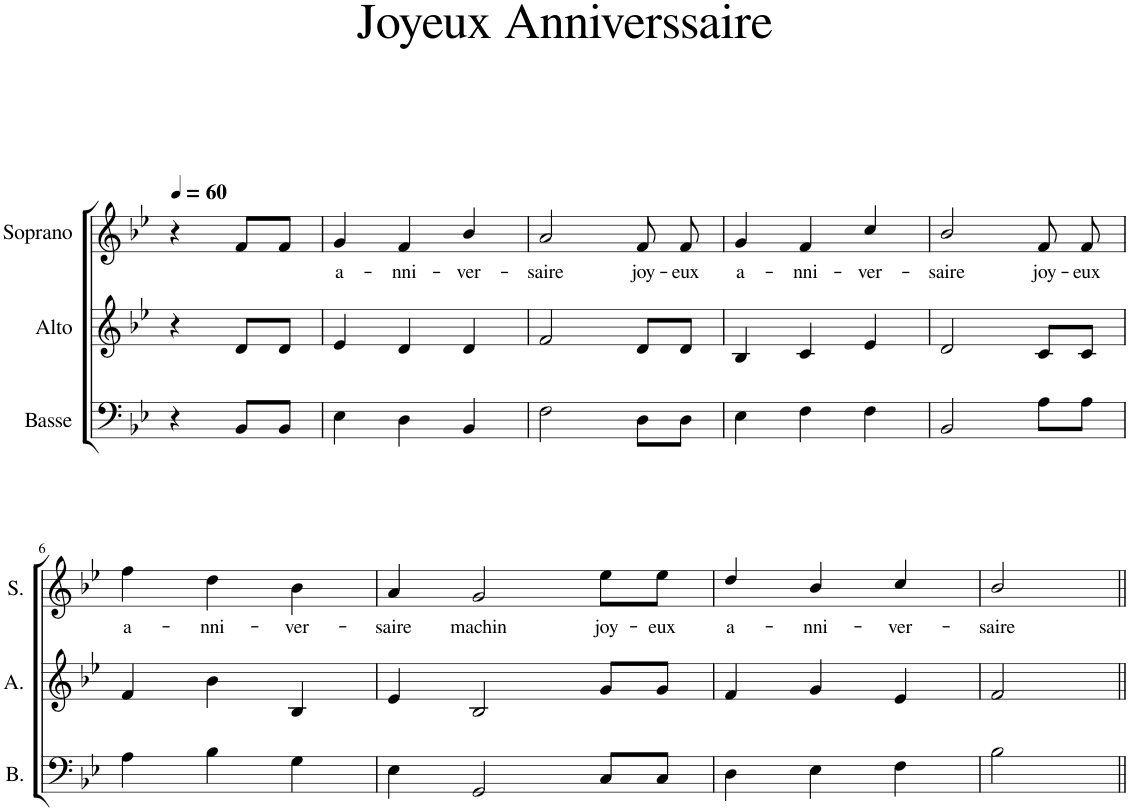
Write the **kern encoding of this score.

**kern	**kern	**kern	**text
*part3	*part2	*part1	*part1
*staff3	*staff2	*staff1	*staff1
*I"Basse	*I"Alto	*I"Soprano	*
*I'B.	*I'A.	*I'S.	*
*clefF4	*clefG2	*clefG2	*
*k[b-e-]	*k[b-e-]	*k[b-e-]	*
=1	=1	=1	=1
4r	4r	4r	.
8BB-/L	8d/L	8f/L	.
8BB-/J	8d/J	8f/J	.
=2	=2	=2	=2
!	!	!	!LO:LY:b
4E-\	4e-/	4g/	a-
!	!	!	!LO:LY:b
4D\	4d/	4f/	-nni-
!	!	!	!LO:LY:b
4BB-/	4d/	4b-/	-ver-
=3	=3	=3	=3
!	!	!	!LO:LY:b
2F\	2f/	2a/	-saire
!	!	!	!LO:LY:b
8D\L	8d/L	8f/	joy-
!	!	!	!LO:LY:b
8D\J	8d/J	8f/	-eux
=4	=4	=4	=4
!	!	!	!LO:LY:b
4E-\	4B-/	4g/	a-
!	!	!	!LO:LY:b
4F\	4c/	4f/	-nni-
!	!	!	!LO:LY:b
4F\	4e-/	4cc/	-ver-
=5	=5	=5	=5
!	!	!	!LO:LY:b
2BB-/	2d/	2b-/	-saire
!	!	!	!LO:LY:b
8A\L	8c/L	8f/	joy-
!	!	!	!LO:LY:b
8A\J	8c/J	8f/	-eux
!!LO:LB:g=z
=6	=6	=6	=6
!	!	!	!LO:LY:b
4A\	4f/	4ff\	a-
!	!	!	!LO:LY:b
4B-\	4b-\	4dd\	-nni-
!	!	!	!LO:LY:b
4G\	4B-/	4b-\	-ver-
=7	=7	=7	=7
!	!	!	!LO:LY:b
4E-\	4e-/	4a/	-saire
!	!	!	!LO:LY:b
2GG/	2B-/	2g/	machin
!	!	!	!LO:LY:b
8C/L	8g/L	8ee-\L	joy-
!	!	!	!LO:LY:b
8C/J	8g/J	8ee-\J	-eux
=8	=8	=8	=8
!	!	!	!LO:LY:b
4D\	4f/	4dd/	a-
!	!	!	!LO:LY:b
4E-\	4g/	4b-/	-nni-
!	!	!	!LO:LY:b
4F\	4e-/	4cc/	-ver-
=9	=9	=9	=9
!	!	!	!LO:LY:b
2B-\	2f/	2b-/	-saire
=||	=||	=||	=||
*-	*-	*-	*-
